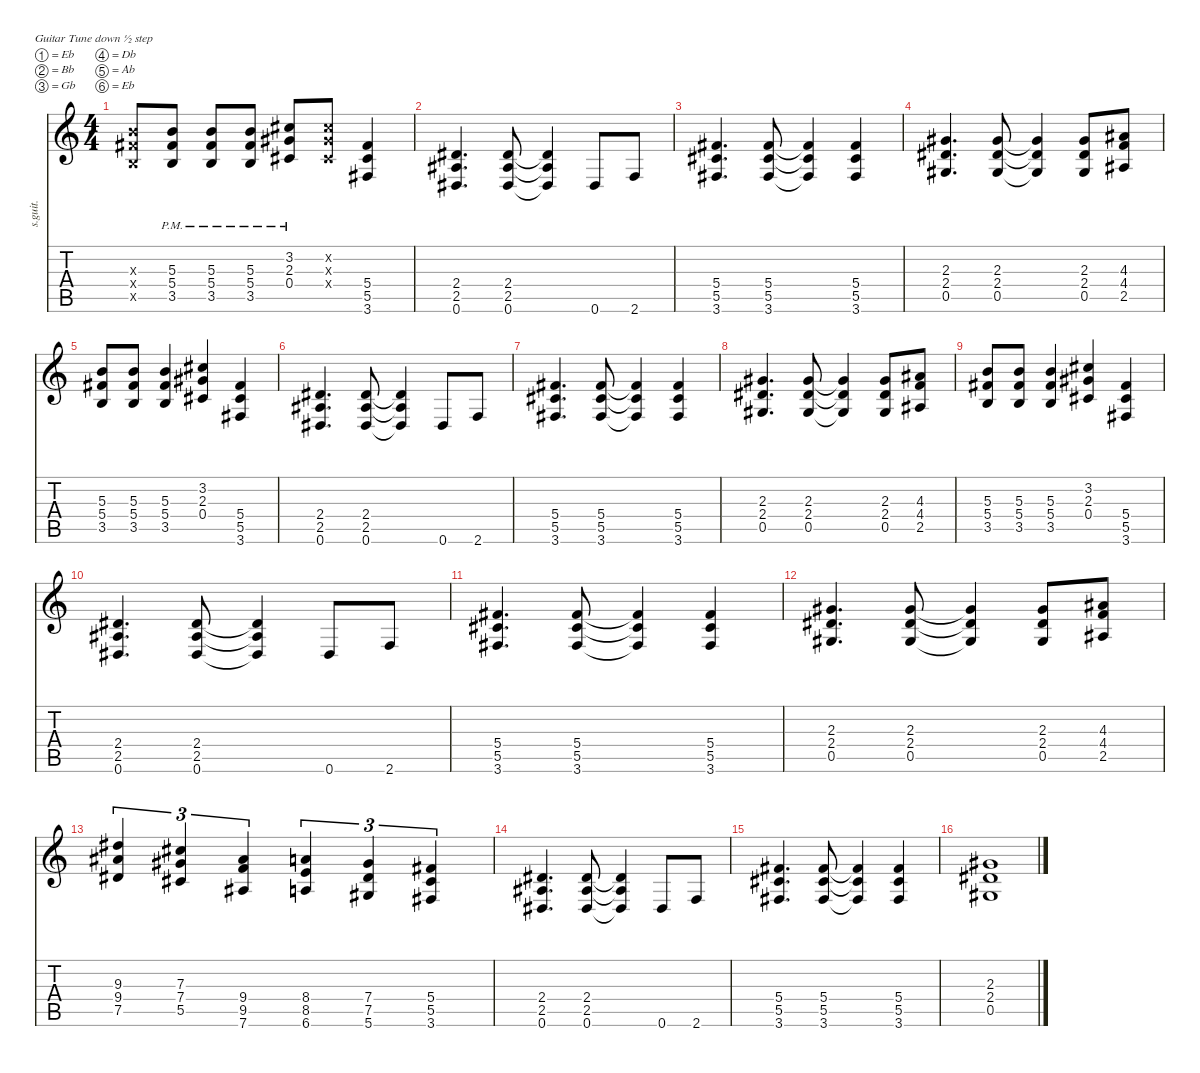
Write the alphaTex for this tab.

\defaultSystemsLayout 4
\hideDynamics
\bracketExtendMode nobrackets
\track ("Izzy Stradlin - Rhythm" "s.guit.") {instrument distortionguitar}
\staff {score tabs}
\tuning (Eb4 Bb3 Gb3 Db3 Ab2 Eb2)
\ts (4 4)
\tempo (125 hide)
\clef g2
\ks c
(5.3{x} 5.4{x acc #} 3.5{x}).8{lyrics (0 "") lyrics (1 "") lyrics (2 "") lyrics (3 "") lyrics (4 "") dy f} (5.3{pm} 5.4{pm acc #} 3.5{pm}).8{lyrics (0 "") lyrics (1 "") lyrics (2 "") lyrics (3 "") lyrics (4 "")} (5.3{pm} 5.4{pm acc #} 3.5{pm}).8{lyrics (0 "") lyrics (1 "") lyrics (2 "") lyrics (3 "") lyrics (4 "")} (5.3{pm} 5.4{pm acc #} 3.5{pm}).8{lyrics (0 "") lyrics (1 "") lyrics (2 "") lyrics (3 "") lyrics (4 "")} (3.2{pm acc #} 2.3{pm acc #} 0.4{pm acc #}).8{lyrics (0 "") lyrics (1 "") lyrics (2 "") lyrics (3 "") lyrics (4 "")} (3.2{x acc #} 2.3{x acc #} 0.4{x acc #}).8{lyrics (0 "") lyrics (1 "") lyrics (2 "") lyrics (3 "") lyrics (4 "")} (5.4{acc #} 5.5{acc #} 3.6{acc #}).4{lyrics (0 "") lyrics (1 "") lyrics (2 "") lyrics (3 "") lyrics (4 "")} |
(2.4{acc #} 2.5{acc #} 0.6{acc #}).4{d lyrics (0 "") lyrics (1 "") lyrics (2 "") lyrics (3 "") lyrics (4 "")} (2.4{acc #} 2.5{acc #} 0.6{acc #}).8{lyrics (0 "") lyrics (1 "") lyrics (2 "") lyrics (3 "") lyrics (4 "")} (2.4{t acc #} 2.5{t acc #} 0.6{t acc #}).4{lyrics (0 "") lyrics (1 "") lyrics (2 "") lyrics (3 "") lyrics (4 "")} 0.6{acc #}.8{lyrics (0 "") lyrics (1 "") lyrics (2 "") lyrics (3 "") lyrics (4 "")} 2.6.8{lyrics (0 "") lyrics (1 "") lyrics (2 "") lyrics (3 "") lyrics (4 "")} |
(5.4{acc #} 5.5{acc #} 3.6{acc #}).4{d lyrics (0 "") lyrics (1 "") lyrics (2 "") lyrics (3 "") lyrics (4 "")} (5.4{acc #} 5.5{acc #} 3.6{acc #}).8{lyrics (0 "") lyrics (1 "") lyrics (2 "") lyrics (3 "") lyrics (4 "")} (5.4{t acc #} 5.5{t acc #} 3.6{t acc #}).4{lyrics (0 "") lyrics (1 "") lyrics (2 "") lyrics (3 "") lyrics (4 "")} (5.4{acc #} 5.5{acc #} 3.6{acc #}).4{lyrics (0 "") lyrics (1 "") lyrics (2 "") lyrics (3 "") lyrics (4 "")} |
(2.3{acc #} 2.4{acc #} 0.5{acc #}).4{d lyrics (0 "") lyrics (1 "") lyrics (2 "") lyrics (3 "") lyrics (4 "")} (2.3{acc #} 2.4{acc #} 0.5{acc #}).8{lyrics (0 "") lyrics (1 "") lyrics (2 "") lyrics (3 "") lyrics (4 "")} (2.3{t acc #} 2.4{t acc #} 0.5{t acc #}).4{lyrics (0 "") lyrics (1 "") lyrics (2 "") lyrics (3 "") lyrics (4 "")} (2.3{acc #} 2.4{acc #} 0.5{acc #}).8{lyrics (0 "") lyrics (1 "") lyrics (2 "") lyrics (3 "") lyrics (4 "")} (4.3{acc #} 4.4 2.5{acc #}).8{lyrics (0 "") lyrics (1 "") lyrics (2 "") lyrics (3 "") lyrics (4 "")} |
(5.3 5.4{acc #} 3.5).8{lyrics (0 "") lyrics (1 "") lyrics (2 "") lyrics (3 "") lyrics (4 "")} (5.3 5.4{acc #} 3.5).8{lyrics (0 "") lyrics (1 "") lyrics (2 "") lyrics (3 "") lyrics (4 "")} (5.3 5.4{acc #} 3.5).4{lyrics (0 "") lyrics (1 "") lyrics (2 "") lyrics (3 "") lyrics (4 "")} (3.2{acc #} 2.3{acc #} 0.4{acc #}).4{lyrics (0 "") lyrics (1 "") lyrics (2 "") lyrics (3 "") lyrics (4 "")} (5.4{acc #} 5.5{acc #} 3.6{acc #}).4{lyrics (0 "") lyrics (1 "") lyrics (2 "") lyrics (3 "") lyrics (4 "")} |
(2.4{acc #} 2.5{acc #} 0.6{acc #}).4{d lyrics (0 "") lyrics (1 "") lyrics (2 "") lyrics (3 "") lyrics (4 "")} (2.4{acc #} 2.5{acc #} 0.6{acc #}).8{lyrics (0 "") lyrics (1 "") lyrics (2 "") lyrics (3 "") lyrics (4 "")} (2.4{t acc #} 2.5{t acc #} 0.6{t acc #}).4{lyrics (0 "") lyrics (1 "") lyrics (2 "") lyrics (3 "") lyrics (4 "")} 0.6{acc #}.8{lyrics (0 "") lyrics (1 "") lyrics (2 "") lyrics (3 "") lyrics (4 "")} 2.6.8{lyrics (0 "") lyrics (1 "") lyrics (2 "") lyrics (3 "") lyrics (4 "")} |
(5.4{acc #} 5.5{acc #} 3.6{acc #}).4{d lyrics (0 "") lyrics (1 "") lyrics (2 "") lyrics (3 "") lyrics (4 "")} (5.4{acc #} 5.5{acc #} 3.6{acc #}).8{lyrics (0 "") lyrics (1 "") lyrics (2 "") lyrics (3 "") lyrics (4 "")} (5.4{t acc #} 5.5{t acc #} 3.6{t acc #}).4{lyrics (0 "") lyrics (1 "") lyrics (2 "") lyrics (3 "") lyrics (4 "")} (5.4{acc #} 5.5{acc #} 3.6{acc #}).4{lyrics (0 "") lyrics (1 "") lyrics (2 "") lyrics (3 "") lyrics (4 "")} |
(2.3{acc #} 2.4{acc #} 0.5{acc #}).4{d lyrics (0 "") lyrics (1 "") lyrics (2 "") lyrics (3 "") lyrics (4 "")} (2.3{acc #} 2.4{acc #} 0.5{acc #}).8{lyrics (0 "") lyrics (1 "") lyrics (2 "") lyrics (3 "") lyrics (4 "")} (2.3{t acc #} 2.4{t acc #} 0.5{t acc #}).4{lyrics (0 "") lyrics (1 "") lyrics (2 "") lyrics (3 "") lyrics (4 "")} (2.3{acc #} 2.4{acc #} 0.5{acc #}).8{lyrics (0 "") lyrics (1 "") lyrics (2 "") lyrics (3 "") lyrics (4 "")} (4.3{acc #} 4.4 2.5{acc #}).8{lyrics (0 "") lyrics (1 "") lyrics (2 "") lyrics (3 "") lyrics (4 "")} |
(5.3 5.4{acc #} 3.5).8{lyrics (0 "") lyrics (1 "") lyrics (2 "") lyrics (3 "") lyrics (4 "")} (5.3 5.4{acc #} 3.5).8{lyrics (0 "") lyrics (1 "") lyrics (2 "") lyrics (3 "") lyrics (4 "")} (5.3 5.4{acc #} 3.5).4{lyrics (0 "") lyrics (1 "") lyrics (2 "") lyrics (3 "") lyrics (4 "")} (3.2{acc #} 2.3{acc #} 0.4{acc #}).4{lyrics (0 "") lyrics (1 "") lyrics (2 "") lyrics (3 "") lyrics (4 "")} (5.4{acc #} 5.5{acc #} 3.6{acc #}).4{lyrics (0 "") lyrics (1 "") lyrics (2 "") lyrics (3 "") lyrics (4 "")} |
(2.4{acc #} 2.5{acc #} 0.6{acc #}).4{d lyrics (0 "") lyrics (1 "") lyrics (2 "") lyrics (3 "") lyrics (4 "")} (2.4{acc #} 2.5{acc #} 0.6{acc #}).8{lyrics (0 "") lyrics (1 "") lyrics (2 "") lyrics (3 "") lyrics (4 "")} (2.4{t acc #} 2.5{t acc #} 0.6{t acc #}).4{lyrics (0 "") lyrics (1 "") lyrics (2 "") lyrics (3 "") lyrics (4 "")} 0.6{acc #}.8{lyrics (0 "") lyrics (1 "") lyrics (2 "") lyrics (3 "") lyrics (4 "")} 2.6.8{lyrics (0 "") lyrics (1 "") lyrics (2 "") lyrics (3 "") lyrics (4 "")} |
(5.4{acc #} 5.5{acc #} 3.6{acc #}).4{d lyrics (0 "") lyrics (1 "") lyrics (2 "") lyrics (3 "") lyrics (4 "")} (5.4{acc #} 5.5{acc #} 3.6{acc #}).8{lyrics (0 "") lyrics (1 "") lyrics (2 "") lyrics (3 "") lyrics (4 "")} (5.4{t acc #} 5.5{t acc #} 3.6{t acc #}).4{lyrics (0 "") lyrics (1 "") lyrics (2 "") lyrics (3 "") lyrics (4 "")} (5.4{acc #} 5.5{acc #} 3.6{acc #}).4{lyrics (0 "") lyrics (1 "") lyrics (2 "") lyrics (3 "") lyrics (4 "")} |
(2.3{acc #} 2.4{acc #} 0.5{acc #}).4{d lyrics (0 "") lyrics (1 "") lyrics (2 "") lyrics (3 "") lyrics (4 "")} (2.3{acc #} 2.4{acc #} 0.5{acc #}).8{lyrics (0 "") lyrics (1 "") lyrics (2 "") lyrics (3 "") lyrics (4 "")} (2.3{t acc #} 2.4{t acc #} 0.5{t acc #}).4{lyrics (0 "") lyrics (1 "") lyrics (2 "") lyrics (3 "") lyrics (4 "")} (2.3{acc #} 2.4{acc #} 0.5{acc #}).8{lyrics (0 "") lyrics (1 "") lyrics (2 "") lyrics (3 "") lyrics (4 "")} (4.3{acc #} 4.4 2.5{acc #}).8{lyrics (0 "") lyrics (1 "") lyrics (2 "") lyrics (3 "") lyrics (4 "")} |
(9.3{acc #} 9.4{acc #} 7.5{acc #}).4{tu (3 2) lyrics (0 "") lyrics (1 "") lyrics (2 "") lyrics (3 "") lyrics (4 "")} (7.3{acc #} 7.4{acc #} 5.5{acc #}).4{tu (3 2) lyrics (0 "") lyrics (1 "") lyrics (2 "") lyrics (3 "") lyrics (4 "")} (9.4{acc #} 9.5 7.6{acc #}).4{tu (3 2) lyrics (0 "") lyrics (1 "") lyrics (2 "") lyrics (3 "") lyrics (4 "")} (8.4 8.5 6.6).4{tu (3 2) lyrics (0 "") lyrics (1 "") lyrics (2 "") lyrics (3 "") lyrics (4 "")} (7.4{acc #} 7.5{acc #} 5.6{acc #}).4{tu (3 2) lyrics (0 "") lyrics (1 "") lyrics (2 "") lyrics (3 "") lyrics (4 "")} (5.4{acc #} 5.5{acc #} 3.6{acc #}).4{tu (3 2) lyrics (0 "") lyrics (1 "") lyrics (2 "") lyrics (3 "") lyrics (4 "")} |
(2.4{acc #} 2.5{acc #} 0.6{acc #}).4{d lyrics (0 "") lyrics (1 "") lyrics (2 "") lyrics (3 "") lyrics (4 "")} (2.4{acc #} 2.5{acc #} 0.6{acc #}).8{lyrics (0 "") lyrics (1 "") lyrics (2 "") lyrics (3 "") lyrics (4 "")} (2.4{t acc #} 2.5{t acc #} 0.6{t acc #}).4{lyrics (0 "") lyrics (1 "") lyrics (2 "") lyrics (3 "") lyrics (4 "")} 0.6{acc #}.8{lyrics (0 "") lyrics (1 "") lyrics (2 "") lyrics (3 "") lyrics (4 "")} 2.6.8{lyrics (0 "") lyrics (1 "") lyrics (2 "") lyrics (3 "") lyrics (4 "")} |
(5.4{acc #} 5.5{acc #} 3.6{acc #}).4{d lyrics (0 "") lyrics (1 "") lyrics (2 "") lyrics (3 "") lyrics (4 "")} (5.4{acc #} 5.5{acc #} 3.6{acc #}).8{lyrics (0 "") lyrics (1 "") lyrics (2 "") lyrics (3 "") lyrics (4 "")} (5.4{t acc #} 5.5{t acc #} 3.6{t acc #}).4{lyrics (0 "") lyrics (1 "") lyrics (2 "") lyrics (3 "") lyrics (4 "")} (5.4{acc #} 5.5{acc #} 3.6{acc #}).4{lyrics (0 "") lyrics (1 "") lyrics (2 "") lyrics (3 "") lyrics (4 "")} |
(2.3{acc #} 2.4{acc #} 0.5{acc #}).1{lyrics (0 "") lyrics (1 "") lyrics (2 "") lyrics (3 "") lyrics (4 "")}
